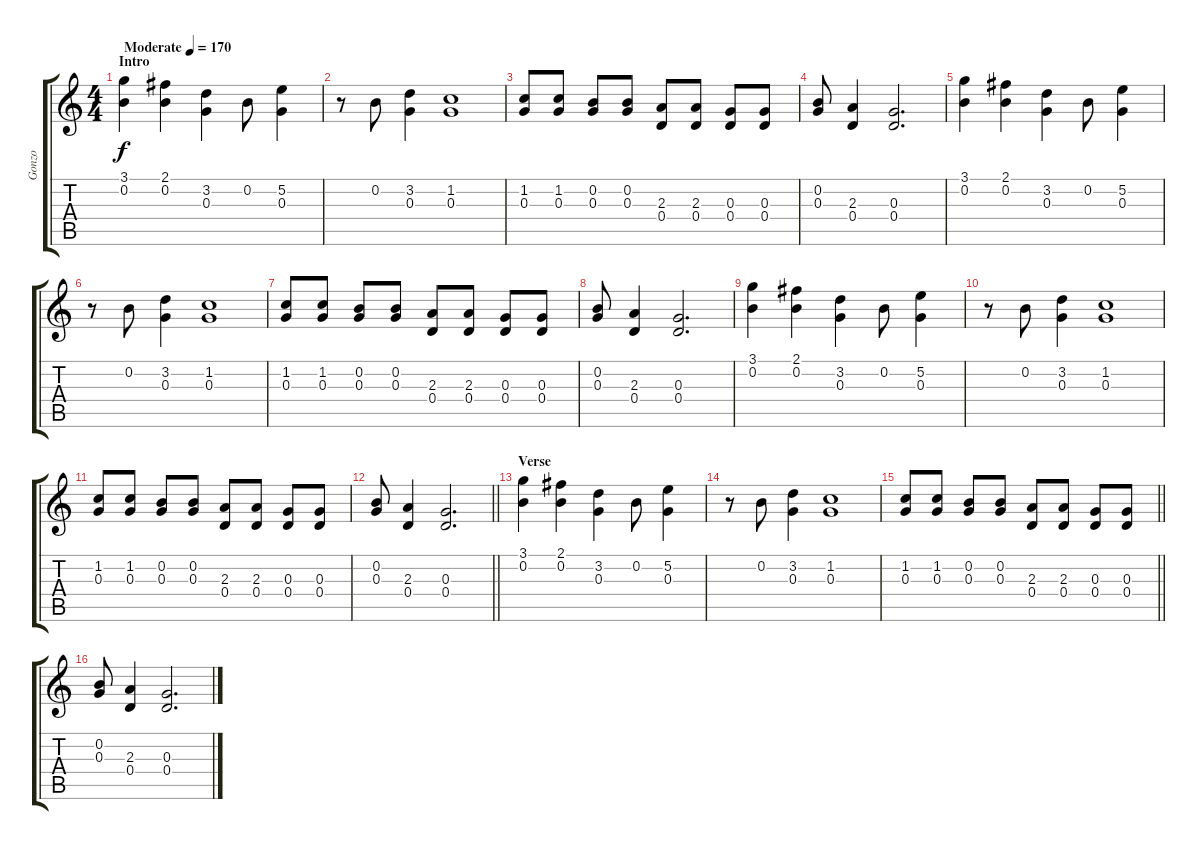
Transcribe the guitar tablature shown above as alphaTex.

\track ("Gonzo" "Gonzo") {instrument overdrivenguitar}
\staff {score tabs}
\tuning (E4 B3 G3 D3 A2 E2) {hide}
\ts (4 4)
\section ("" "Intro")
\tempo (170 "Moderate")
\clef g2
\ks c
(3.1 0.2).4{dy f instrument overdrivenguitar} (2.1 0.2).4 (3.2 0.3).4 0.2.8 (5.2 0.3).4 |
r.8 0.2.8 (3.2 0.3).4 (1.2 0.3).1 |
(1.2 0.3).8 (1.2 0.3).8 (0.2 0.3).8 (0.2 0.3).8 (2.3 0.4).8 (2.3 0.4).8 (0.3 0.4).8 (0.3 0.4).8 |
(0.2 0.3).8 (2.3 0.4).4 (0.3 0.4).2{d} |
(3.1 0.2).4 (2.1 0.2).4 (3.2 0.3).4 0.2.8 (5.2 0.3).4 |
r.8 0.2.8 (3.2 0.3).4 (1.2 0.3).1 |
(1.2 0.3).8 (1.2 0.3).8 (0.2 0.3).8 (0.2 0.3).8 (2.3 0.4).8 (2.3 0.4).8 (0.3 0.4).8 (0.3 0.4).8 |
(0.2 0.3).8 (2.3 0.4).4 (0.3 0.4).2{d} |
(3.1 0.2).4 (2.1 0.2).4 (3.2 0.3).4 0.2.8 (5.2 0.3).4 |
r.8 0.2.8 (3.2 0.3).4 (1.2 0.3).1 |
(1.2 0.3).8 (1.2 0.3).8 (0.2 0.3).8 (0.2 0.3).8 (2.3 0.4).8 (2.3 0.4).8 (0.3 0.4).8 (0.3 0.4).8 |
\barLineRight lightlight
(0.2 0.3).8 (2.3 0.4).4 (0.3 0.4).2{d} |
\section ("" "Verse")
(3.1 0.2).4 (2.1 0.2).4 (3.2 0.3).4 0.2.8 (5.2 0.3).4 |
r.8 0.2.8 (3.2 0.3).4 (1.2 0.3).1 |
\barLineRight lightlight
(1.2 0.3).8 (1.2 0.3).8 (0.2 0.3).8 (0.2 0.3).8 (2.3 0.4).8 (2.3 0.4).8 (0.3 0.4).8 (0.3 0.4).8 |
\section ("" "")
(0.2 0.3).8 (2.3 0.4).4 (0.3 0.4).2{d}
